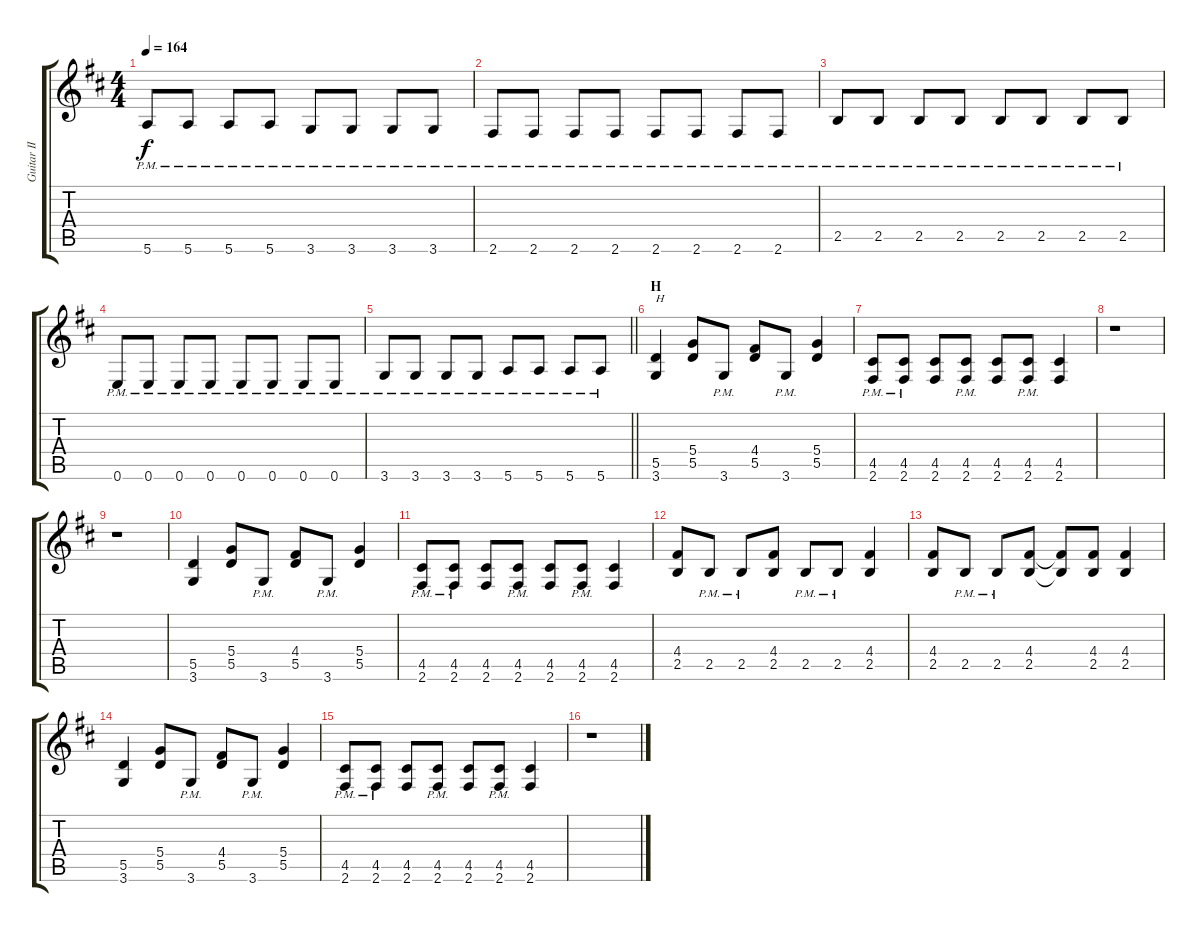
\track ("Guitar II" "Guitar II") {instrument distortionguitar}
\staff {score tabs}
\tuning (E4 B3 G3 D3 A2 E2) {hide}
\ts (4 4)
\tempo 164
\clef g2
\ks d
5.6{pm}.8{dy f} 5.6{pm}.8 5.6{pm}.8 5.6{pm}.8 3.6{pm}.8 3.6{pm}.8 3.6{pm}.8 3.6{pm}.8 |
2.6{pm}.8 2.6{pm}.8 2.6{pm}.8 2.6{pm}.8 2.6{pm}.8 2.6{pm}.8 2.6{pm}.8 2.6{pm}.8 |
2.5{pm}.8 2.5{pm}.8 2.5{pm}.8 2.5{pm}.8 2.5{pm}.8 2.5{pm}.8 2.5{pm}.8 2.5{pm}.8 |
0.6{pm}.8 0.6{pm}.8 0.6{pm}.8 0.6{pm}.8 0.6{pm}.8 0.6{pm}.8 0.6{pm}.8 0.6{pm}.8 |
\barLineRight lightlight
3.6{pm}.8 3.6{pm}.8 3.6{pm}.8 3.6{pm}.8 5.6{pm}.8 5.6{pm}.8 5.6{pm}.8 5.6{pm}.8 |
\section ("" "H")
(5.5 3.6).4{txt "H"} (5.4 5.5).8 3.6{pm}.8 (4.4 5.5).8 3.6{pm}.8 (5.4 5.5).4 |
(4.5{pm} 2.6{pm}).8 (4.5{pm} 2.6{pm}).8 (4.5 2.6).8 (4.5{pm} 2.6{pm}).8 (4.5 2.6).8 (4.5{pm} 2.6{pm}).8 (4.5 2.6).4 |
r.1 |
r.1 |
(5.5 3.6).4 (5.4 5.5).8 3.6{pm}.8 (4.4 5.5).8 3.6{pm}.8 (5.4 5.5).4 |
(4.5{pm} 2.6{pm}).8 (4.5{pm} 2.6{pm}).8 (4.5 2.6).8 (4.5{pm} 2.6{pm}).8 (4.5 2.6).8 (4.5{pm} 2.6{pm}).8 (4.5 2.6).4 |
(4.4 2.5).8 2.5{pm}.8 2.5{pm}.8 (4.4 2.5).8 2.5{pm}.8 2.5{pm}.8 (4.4 2.5).4 |
(4.4 2.5).8 2.5{pm}.8 2.5{pm}.8 (4.4 2.5).8 (4.4{t} 2.5{t}).8 (4.4 2.5).8 (4.4 2.5).4 |
(5.5 3.6).4 (5.4 5.5).8 3.6{pm}.8 (4.4 5.5).8 3.6{pm}.8 (5.4 5.5).4 |
(4.5{pm} 2.6{pm}).8 (4.5{pm} 2.6{pm}).8 (4.5 2.6).8 (4.5{pm} 2.6{pm}).8 (4.5 2.6).8 (4.5{pm} 2.6{pm}).8 (4.5 2.6).4 |
r.1
